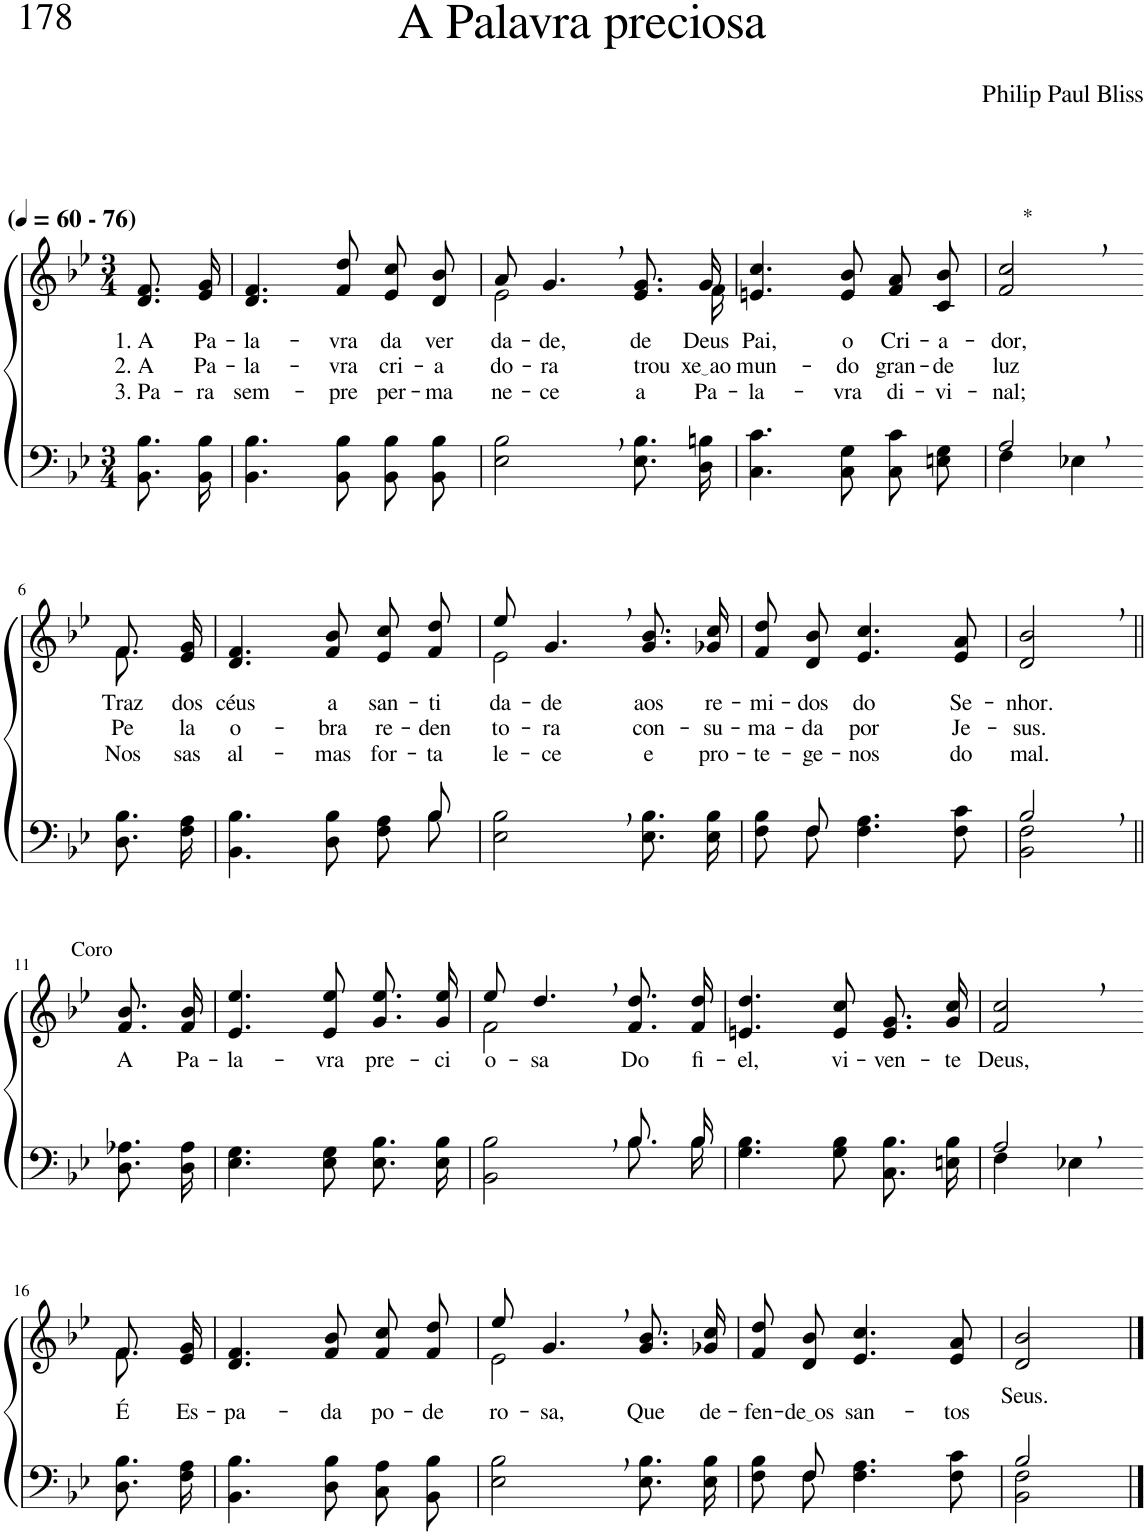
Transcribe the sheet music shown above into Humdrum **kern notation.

**kern	**kern	**text	**text	**text
*part2	*part1	*part1	*part1	*part1
*staff2	*staff1	*staff1	*staff1	*staff1
*I"Parte III e IV	*I"Parte I e II	*	*	*
*clefF4	*clefG2	*	*	*
*k[b-e-]	*k[b-e-]	*	*	*
*M3/4	*M3/4	*	*	*
*MM60	*MM60	*	*	*
=1	=1	=1	=1	=1
!	!LO:TX:a:B:t=(	!	!	!
!	!LO:TX:a:B:t=- 76)	!	!	!
!	!	!LO:LY:b	!LO:LY:b	!LO:LY:b
8.BB-\ 8.B-\L	8.d/ 8.f/L	1. A	2. A	3. Pa-
!	!	!LO:LY:b	!LO:LY:b	!LO:LY:b
16BB-\ 16B-\Jk	16e-/ 16g/Jk	Pa-	Pa-	-ra
=2	=2	=2	=2	=2
!	!	!LO:LY:b	!LO:LY:b	!LO:LY:b
4.BB-\ 4.B-\	4.d/ 4.f/	-la-	-la-	sem-
!	!	!LO:LY:b	!LO:LY:b	!LO:LY:b
8BB-\ 8B-\	8f/ 8dd/	-vra	-vra	-pre
!	!	!LO:LY:b	!LO:LY:b	!LO:LY:b
8BB-\ 8B-\L	8e-/ 8cc/L	da	cri-	per-
!	!	!LO:LY:b	!LO:LY:b	!LO:LY:b
8BB-\ 8B-\J	8d/ 8b-/J	ver-	-a-	-ma-
=3	=3	=3	=3	=3
*	*^	*	*	*
!	!	!	!LO:LY:b	!LO:LY:b	!LO:LY:b
2E-\, 2B-\,	8a/	2e-\	-da-	-do-	-ne-
!	!	!	!LO:LY:b	!LO:LY:b	!LO:LY:b
.	4.g,/	.	-de,	-ra	-ce
!	!	!	!LO:LY:b	!LO:LY:b	!LO:LY:b
8.E-\ 8.B-\L	8.e-/ 8.g/L	8.ryy	de	trou-	a
!	!	!	!LO:LY:b	!LO:LY:b	!LO:LY:b
16D\ 16Bn\Jk	16g/Jk	16f\	Deus	xe ao	Pa-
=4	=4	=4	=4	=4	=4
!	!	!	!LO:LY:b	!LO:LY:b	!LO:LY:b
*	*v	*v	*	*	*
4.C\ 4.c\	4.en/ 4.cc/	Pai,	mun-	-la-
!	!	!LO:LY:b	!LO:LY:b	!LO:LY:b
8C\ 8G\	8e/ 8b-/	o	-do	-vra
!	!	!LO:LY:b	!LO:LY:b	!LO:LY:b
8C\ 8c\L	8f/ 8a/L	Cri-	gran-	di-
!	!	!LO:LY:b	!LO:LY:b	!LO:LY:b
8En\ 8G\J	8c/ 8b-/J	-a-	-de	-vi-
=5	=5	=5	=5	=5
*^	*	*	*	*
!	!	!LO:TX:a:t=*	!	!	!
!	!	!	!LO:LY:b	!LO:LY:b	!LO:LY:b
2A,/	4F\	2f/, 2cc/,	-dor,	luz	-nal;
.	4E-X\	.	.	.	.
!!LO:LB:g=z
=6-	=6-	=6-	=6-	=6-	=6-
!	!	!	!LO:LY:b	!LO:LY:b	!LO:LY:b
*v	*v	*^	*	*	*
8.D\ 8.B-\L	8.f\	8.f/L	Traz	Pe-	Nos-
!	!	!	!LO:LY:b	!LO:LY:b	!LO:LY:b
16F\ 16A\Jk	16ryy	16e-/ 16g/Jk	dos	-la	-sas
=7	=7	=7	=7	=7	=7
*^	*	*	*	*	*
!	!	!	!	!LO:LY:b	!LO:LY:b	!LO:LY:b
*	*	*v	*v	*	*	*
2ryy	4.BB-\ 4.B-\	4.d/ 4.f/	céus	o-	al-
!	!	!	!LO:LY:b	!LO:LY:b	!LO:LY:b
.	8D\ 8B-\	8f/ 8b-/	a	-bra	-mas
!	!	!	!LO:LY:b	!LO:LY:b	!LO:LY:b
8ryy	8F\ 8A\L	8e-/ 8cc/L	san-	re-	for-
!	!	!	!LO:LY:b	!LO:LY:b	!LO:LY:b
8B-/	8B-\J	8f/ 8dd/J	-ti-	-den-	-ta-
=8	=8	=8	=8	=8	=8
*	*	*^	*	*	*
!	!	!	!	!LO:LY:b	!LO:LY:b	!LO:LY:b
*v	*v	*	*	*	*	*
2E-\, 2B-\,	8ee-/	2e-\	-da-	-to-	-le-
!	!	!	!LO:LY:b	!LO:LY:b	!LO:LY:b
.	4.g,/	.	-de	-ra	-ce
!	!	!	!LO:LY:b	!LO:LY:b	!LO:LY:b
8.E-\ 8.B-\L	8.g/ 8.b-/L	4ryy	aos	con-	e
!	!	!	!LO:LY:b	!LO:LY:b	!LO:LY:b
16E-\ 16B-\Jk	16g-X/ 16cc/Jk	.	re-	-su-	pro-
*	*v	*v	*	*	*
=9	=9	=9	=9	=9
*^	*	*	*	*
!	!	!	!LO:LY:b	!LO:LY:b	!LO:LY:b
8F\ 8B-\L	8ryy	8f/ 8dd/L	-mi-	-ma-	-te-
!	!	!	!LO:LY:b	!LO:LY:b	!LO:LY:b
8F\J	8F/	8d/ 8b-/J	-dos	-da	-ge-
!	!	!	!LO:LY:b	!LO:LY:b	!LO:LY:b
4.F\ 4.A\	2ryy	4.e-/ 4.cc/	do	por	-nos
!	!	!	!LO:LY:b	!LO:LY:b	!LO:LY:b
8F\ 8c\	.	8e-/ 8a/	Se-	Je-	do
=10	=10	=10	=10	=10	=10
!	!	!	!LO:LY:b	!LO:LY:b	!LO:LY:b
2B-,/	2BB-\ 2F\	2d/, 2b-/,	-nhor.	-sus.	mal.
*v	*v	*	*	*	*
!!LO:LB:g=z
=11||	=11||	=11||	=11||	=11||
*k[b-e-]	*k[b-e-]	*	*	*
*^	*	*	*	*
!	!	!LO:TX:a:t=Coro	!	!	!
!	!	!	!LO:LY:b	!	!
*v	*v	*	*	*	*
8.D\ 8.A-X\L	8.f/ 8.b-/L	A	.	.
!	!	!LO:LY:b	!	!
16D\ 16A-\Jk	16f/ 16b-/Jk	Pa-	.	.
=12	=12	=12	=12	=12
!	!	!LO:LY:b	!	!
4.E-\ 4.G\	4.e-/ 4.ee-/	-la-	.	.
!	!	!LO:LY:b	!	!
8E-\ 8G\	8e-/ 8ee-/	-vra	.	.
!	!	!LO:LY:b	!	!
8.E-\ 8.B-\L	8.g\ 8.ee-\L	pre-	.	.
!	!	!LO:LY:b	!	!
16E-\ 16B-\Jk	16g\ 16ee-\Jk	-ci-	.	.
=13	=13	=13	=13	=13
*^	*^	*	*	*
!	!	!	!	!LO:LY:b	!	!
2ryy	2BB-\ 2B-\	8ee-/	2f\	-o-	.	.
!	!	!	!	!LO:LY:b	!	!
.	.	4.dd,/	.	-sa	.	.
!	!	!	!	!LO:LY:b	!	!
8.B-\L	8.B-\L	8.f/ 8.dd/L	4ryy	Do	.	.
!	!	!	!	!LO:LY:b	!	!
16B-\Jk	16B-\Jk	16f/ 16dd/Jk	.	fi-	.	.
*	*	*v	*v	*	*	*
=14	=14	=14	=14	=14	=14
!	!	!	!LO:LY:b	!	!
*v	*v	*	*	*	*
4.G\ 4.B-\	4.en/ 4.dd/	-el,	.	.
!	!	!LO:LY:b	!	!
8G\ 8B-\	8e/ 8cc/	vi-	.	.
!	!	!LO:LY:b	!	!
8.C\ 8.B-\L	8.e/ 8.g/L	-ven-	.	.
!	!	!LO:LY:b	!	!
16En\ 16B-\Jk	16g/ 16cc/Jk	-te	.	.
=15	=15	=15	=15	=15
*^	*	*	*	*
!	!	!	!LO:LY:b	!	!
2A,/	4F\	2f/, 2cc/,	Deus,	.	.
.	4E-X\	.	.	.	.
*v	*v	*	*	*	*
!!LO:LB:g=z
=16-	=16-	=16-	=16-	=16-
*k[b-e-]	*	*	*	*
*^	*	*	*	*
!	!	!	!LO:LY:b	!	!
*v	*v	*^	*	*	*
8.D\ 8.B-\L	8.f\	8.f/L	É	.	.
!	!	!	!LO:LY:b	!	!
16F\ 16A\Jk	16ryy	16e-/ 16g/Jk	Es-	.	.
=17	=17	=17	=17	=17	=17
!	!	!	!LO:LY:b	!	!
*	*v	*v	*	*	*
4.BB-\ 4.B-\	4.d/ 4.f/	-pa-	.	.
!	!	!LO:LY:b	!	!
8D\ 8B-\	8f/ 8b-/	-da	.	.
!	!	!LO:LY:b	!	!
8C\ 8A\L	8f/ 8cc/L	po-	.	.
!	!	!LO:LY:b	!	!
8BB-\ 8B-\J	8f/ 8dd/J	-de-	.	.
=18	=18	=18	=18	=18
*	*^	*	*	*
!	!	!	!LO:LY:b	!	!
2E-\, 2B-\,	8ee-/	2e-\	-ro-	.	.
!	!	!	!LO:LY:b	!	!
.	4.g,/	.	-sa,	.	.
!	!	!	!LO:LY:b	!	!
8.E-\ 8.B-\L	8.g/ 8.b-/L	4ryy	Que	.	.
!	!	!	!LO:LY:b	!	!
16E-\ 16B-\Jk	16g-X/ 16cc/Jk	.	de-	.	.
*	*v	*v	*	*	*
=19	=19	=19	=19	=19
*^	*	*	*	*
!	!	!	!LO:LY:b	!	!
8F\ 8B-\L	8ryy	8f/ 8dd/L	-fen-	.	.
!	!	!	!LO:LY:b	!	!
8F\J	8F/	8d/ 8b-/J	de os	.	.
!	!	!	!LO:LY:b	!	!
4.F\ 4.A\	2ryy	4.e-/ 4.cc/	san-	.	.
!	!	!	!LO:LY:b	!	!
8F\ 8c\	.	8e-/ 8a/	-tos	.	.
=20	=20	=20	=20	=20	=20
!	!	!LO:TX:b:t=Seus.	!	!	!
2B-/	2BB-\ 2F\	2d/ 2b-/	.	.	.
*v	*v	*	*	*	*
==	==	==	==	==
*-	*-	*-	*-	*-
